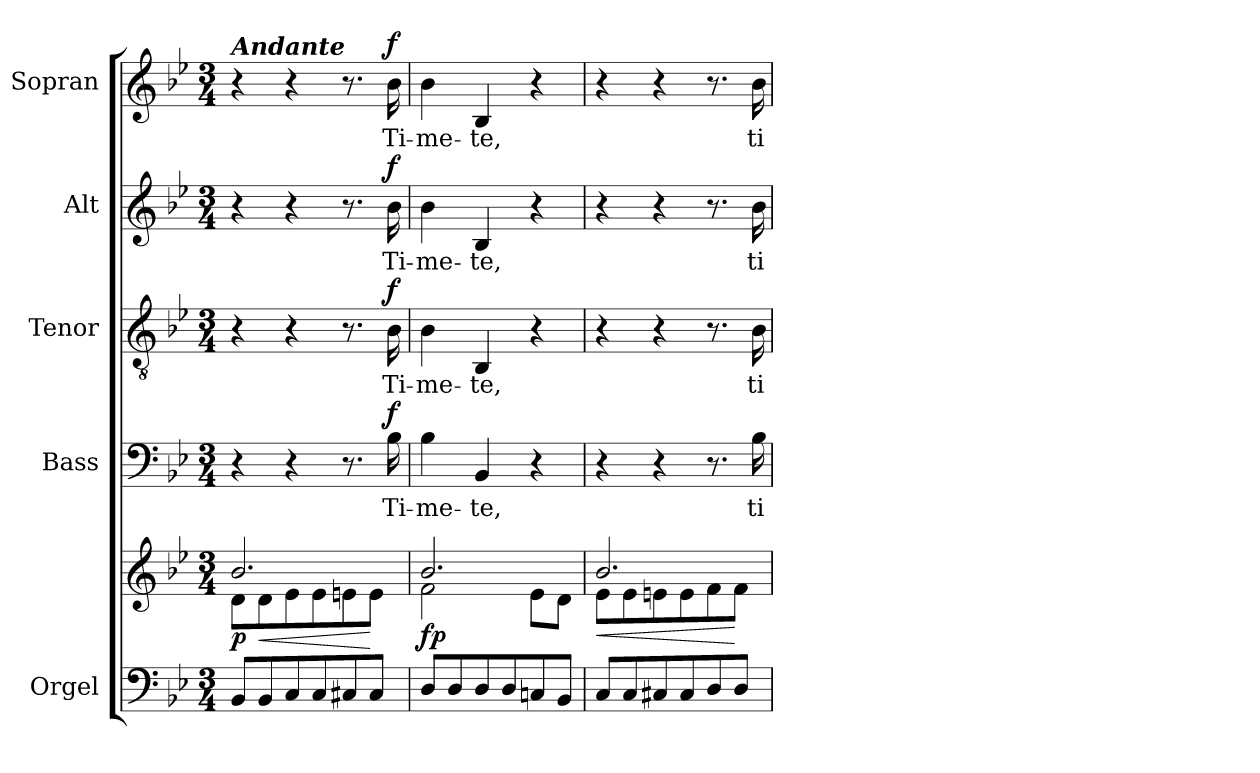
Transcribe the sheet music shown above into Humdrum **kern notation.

**kern	**kern	**dynam	**kern	**text	**dynam	**kern	**text	**dynam	**kern	**text	**dynam	**kern	**text	**dynam
*part5	*part5	*part5	*part4	*part4	*part4	*part3	*part3	*part3	*part2	*part2	*part2	*part1	*part1	*part1
*staff6	*staff5	*staff5/6	*staff4	*staff4	*staff4	*staff3	*staff3	*staff3	*staff2	*staff2	*staff2	*staff1	*staff1	*staff1
*I"Orgel	*	*	*I"Bass	*	*	*I"Tenor	*	*	*I"Alt	*	*	*I"Sopran	*	*
*I'Org.	*	*	*I'B.	*	*	*I'T.	*	*	*I'A.	*	*	*I'S.	*	*
*clefF4	*clefG2	*	*clefF4	*	*	*clefGv2	*	*	*clefG2	*	*	*clefG2	*	*
*k[b-e-]	*k[b-e-]	*	*k[b-e-]	*	*	*k[b-e-]	*	*	*k[b-e-]	*	*	*k[b-e-]	*	*
*B-:	*B-:	*	*B-:	*	*	*B-:	*	*	*B-:	*	*	*B-:	*	*
*M3/4	*M3/4	*	*M3/4	*	*	*M3/4	*	*	*M3/4	*	*	*M3/4	*	*
=1	=1	=1	=1	=1	=1	=1	=1	=1	=1	=1	=1	=1	=1	=1
*	*^	*	*	*	*	*	*	*	*	*	*	*	*	*
!	!	!	!	!	!	!	!	!	!	!	!	!	!LO:TX:a:Bi:t=Andante	!	!
!	!	!	!LO:DY:b	!	!	!	!	!	!	!	!	!	!	!	!
8BB-/L	2.b-/	8d\L	p	4r	.	.	4r	.	.	4r	.	.	4r	.	.
!	!	!	!LO:HP:b	!	!	!	!	!	!	!	!	!	!	!	!
8BB-/	.	8d\	<	.	.	.	.	.	.	.	.	.	.	.	.
8C/	.	8e-\	.	4r	.	.	4r	.	.	4r	.	.	4r	.	.
8C/	.	8e-\	.	.	.	.	.	.	.	.	.	.	.	.	.
8C#X/	.	8en\	.	8.r	.	.	8.r	.	.	8.r	.	.	8.r	.	.
8C#/J	.	8e\J	[	.	.	.	.	.	.	.	.	.	.	.	.
!	!	!	!	!	!LO:LY:b	!LO:DY:a	!	!LO:LY:b	!LO:DY:a	!	!LO:LY:b	!LO:DY:a	!	!LO:LY:b	!LO:DY:a
.	.	.	.	16B-\	Ti-	f	16B-\	Ti-	f	16b-\	Ti-	f	16b-\	Ti-	f
=2	=2	=2	=2	=2	=2	=2	=2	=2	=2	=2	=2	=2	=2	=2	=2
!	!	!	!LO:DY:b	!	!LO:LY:b	!	!	!LO:LY:b	!	!	!LO:LY:b	!	!	!LO:LY:b	!
8D/L	2.b-/	2f\	fp	4B-\	-me-	.	4B-\	-me-	.	4b-\	-me-	.	4b-\	-me-	.
8D/	.	.	.	.	.	.	.	.	.	.	.	.	.	.	.
!	!	!	!	!	!LO:LY:b	!	!	!LO:LY:b	!	!	!LO:LY:b	!	!	!LO:LY:b	!
8D/	.	.	.	4BB-/	-te,	.	4BB-/	-te,	.	4B-/	-te,	.	4B-/	-te,	.
8D/	.	.	.	.	.	.	.	.	.	.	.	.	.	.	.
8Cn/	.	8e-\L	.	4r	.	.	4r	.	.	4r	.	.	4r	.	.
8BB-/J	.	8d\J	.	.	.	.	.	.	.	.	.	.	.	.	.
=3	=3	=3	=3	=3	=3	=3	=3	=3	=3	=3	=3	=3	=3	=3	=3
!	!	!	!LO:HP:b	!	!	!	!	!	!	!	!	!	!	!	!
8C/L	2.b-/	8e-\L	<	4r	.	.	4r	.	.	4r	.	.	4r	.	.
8C/	.	8e-\	.	.	.	.	.	.	.	.	.	.	.	.	.
8C#X/	.	8en\	.	4r	.	.	4r	.	.	4r	.	.	4r	.	.
8C#/	.	8e\	.	.	.	.	.	.	.	.	.	.	.	.	.
8D/	.	8f\	.	8.r	.	.	8.r	.	.	8.r	.	.	8.r	.	.
8D/J	.	8f\J	[	.	.	.	.	.	.	.	.	.	.	.	.
!	!	!	!	!	!LO:LY:b	!	!	!LO:LY:b	!	!	!LO:LY:b	!	!	!LO:LY:b	!
.	.	.	.	16B-\	ti-	.	16B-\	ti-	.	16b-\	ti-	.	16b-\	ti-	.
*	*v	*v	*	*	*	*	*	*	*	*	*	*	*	*	*
=	=	=	=	=	=	=	=	=	=	=	=	=	=	=
*-	*-	*-	*-	*-	*-	*-	*-	*-	*-	*-	*-	*-	*-	*-
